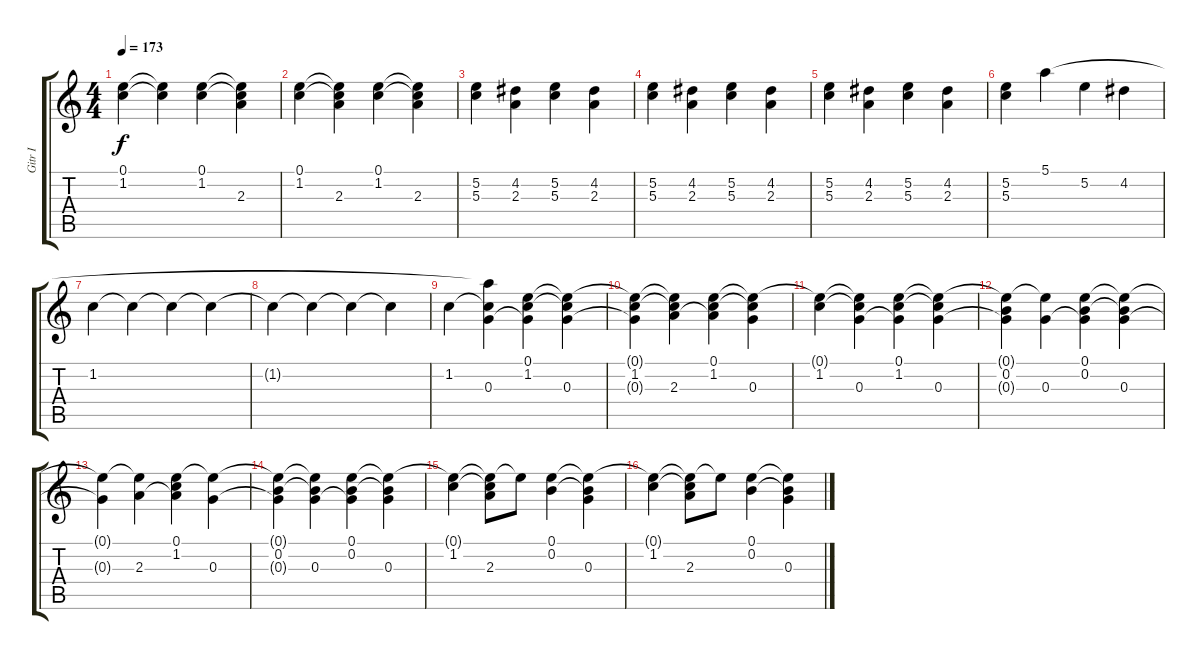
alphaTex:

\track ("Gitr I" "Gitr I") {instrument acousticguitarsteel}
\staff {score tabs}
\tuning (E4 B3 G3 D3 A2 E2) {hide}
\ts (4 4)
\tempo 173
\clef g2
\ks c
(0.1 1.2).4{dy f} (0.1{t} 1.2{t}).4 (0.1 1.2).4 (0.1{t} 1.2{t} 2.3).4 |
(0.1 1.2).4 (0.1{t} 1.2{t} 2.3).4 (0.1 1.2).4 (0.1{t} 1.2{t} 2.3).4 |
(5.2 5.3).4 (4.2 2.3).4 (5.2 5.3).4 (4.2 2.3).4 |
(5.2 5.3).4 (4.2 2.3).4 (5.2 5.3).4 (4.2 2.3).4 |
(5.2 5.3).4 (4.2 2.3).4 (5.2 5.3).4 (4.2 2.3).4 |
(5.2 5.3).4 5.1.4 5.2.4 4.2.4 |
1.2.4 1.2{t}.4 1.2{t}.4 1.2{t}.4 |
1.2{t}.4 1.2{t}.4 1.2{t}.4 1.2{t}.4 |
1.2.4 (5.1{t} 1.2{t} 0.3).4 (0.1 1.2 0.3{t}).4 (0.1{t} 1.2{t} 0.3).4 |
(0.1{t} 1.2 0.3{t}).4 (0.1{t} 1.2{t} 2.3).4 (0.1 1.2 2.3{t}).4 (0.1{t} 1.2{t} 0.3).4 |
(0.1{t} 1.2).4 (0.1{t} 1.2{t} 0.3).4 (0.1 1.2 0.3{t}).4 (0.1{t} 1.2{t} 0.3).4 |
(0.1{t} 0.2 0.3{t}).4 (0.1{t} 0.3).4 (0.1 0.2 0.3{t}).4 (0.1{t} 0.2{t} 0.3).4 |
(0.1{t} 0.3{t}).4 (0.1{t} 2.3).4 (0.1 1.2 2.3{t}).4 (0.1{t} 0.3).4 |
(0.1{t} 0.2 0.3{t}).4 (0.1{t} 0.2{t} 0.3).4 (0.1 0.2 0.3{t}).4 (0.1{t} 0.2{t} 0.3).4 |
(0.1{t} 1.2).4 (0.1{t} 1.2{t} 2.3).8 0.1{t}.8 (0.1 0.2).4 (0.1{t} 0.2{t} 0.3).4 |
(0.1{t} 1.2).4 (0.1{t} 1.2{t} 2.3).8 0.1{t}.8 (0.1 0.2).4 (0.1{t} 0.2{t} 0.3).4
